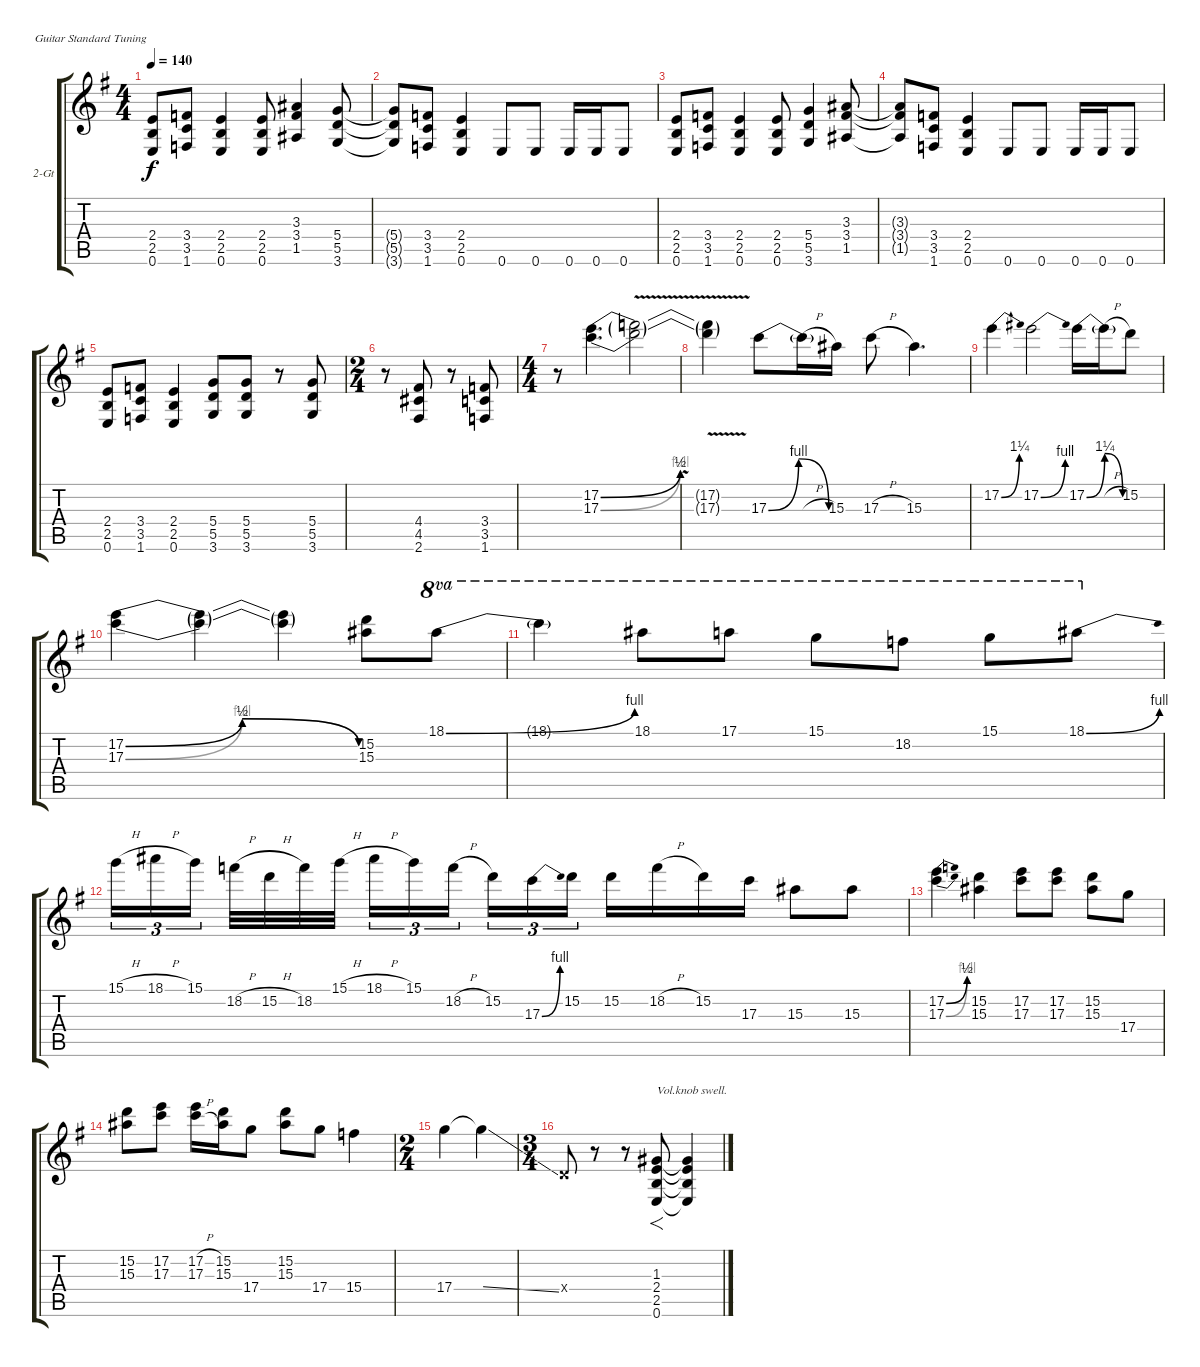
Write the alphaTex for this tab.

\bracketExtendMode groupsimilarinstruments
\firstSystemTrackNameOrientation horizontal
\otherSystemsTrackNameOrientation horizontal
\track ("2-Gt" "2-Gt") {instrument distortionguitar}
\staff {score tabs}
\tuning (E4 B3 G3 D3 A2 E2)
\ts (4 4)
\tempo 140
\clef g2
\scale
1.05549
\ks g
(2.4 2.5 0.6).8{dy f} (3.4 3.5 1.6).8 (2.4 2.5 0.6).4 (2.4 2.5 0.6).8 (3.3 3.4 1.5).4 (5.4 5.5 3.6).8 |
\scale
0.944515 (5.4{t} 3.6{t} 5.5{t}).8 (3.4 3.5 1.6).8 (2.4 2.5 0.6).4 0.6.8 0.6.8 0.6.16 0.6.16 0.6.8 |
\scale
1.05549 (2.4 2.5 0.6).8 (3.4 3.5 1.6).8 (2.4 2.5 0.6).4 (2.4 2.5 0.6).8 (5.4 5.5 3.6).4 (3.3 3.4 1.5).8 |
\scale
0.944515 (3.3{t} 3.4{t} 1.5{t}).8 (3.4 3.5 1.6).8 (2.4 2.5 0.6).4 0.6.8 0.6.8 0.6.16 0.6.16 0.6.8 |
\scale
1.05549 (2.4 2.5 0.6).8 (3.4 3.5 1.6).8 (2.4 2.5 0.6).4 (5.4 5.5 3.6).8 (5.4 5.5 3.6).8 r.8 (5.4 5.5 3.6).8 |
\ts (2 4)
\scale
0.944515 r.8 (2.6 4.5 4.4).8 r.8 (3.4 3.5 1.6).8 |
\ts (4 4)
\scale
1.08575 r.8 (17.2{be (bend 0 0 60 2)} 17.3{be (bend 0 0 60 4)}).4{d} (17.2{v t} 17.3{v t}).2 |
\scale
0.91425 (17.2{t} 17.3{t}).4 17.3{be (bendrelease 0 0 30 4 30 4 60 0)}.8 17.3{h t}.16 15.3.16 17.3{h}.8 15.3.4{d} |
\scale
1.05549 17.2{be (bend 0 0 60 5)}.4 17.2{be (bend 0 0 60 4)}.2 17.2{be (bendrelease 0 0 30 5 30 5 60 0)}.16 17.2{h t}.16 15.2.8 |
\scale
0.944515 (17.2{be (bendrelease 0 0 30 2 30 2 60 0)} 17.3{be (bendrelease 0 0 30 4 30 4 60 0)}).4 (17.2{t} 17.3{t}).4 (17.2{t} 17.3{t}).4 (15.2 15.3).8 18.1{be (bend 0 0 60 4)}.8{ot 8va} |
\scale
1.05549 18.1{t}.4{ot 8va} 18.1.8{ot 8va} 17.1.8{ot 8va} 15.1.8{ot 8va} 18.2.8{ot 8va} 15.1.8{ot 8va} 18.1{be (bend 0 0 60 4)}.8{ot 8va} |
\scale
0.944515 15.1{h}.16{tu (3 2)} 18.1{h}.16{tu (3 2)} 15.1.16{tu (3 2)} 18.2{h}.32 15.2{h}.32 18.2.32 15.1{h}.32 18.1{h}.16{tu (3 2)} 15.1.16{tu (3 2)} 18.2{h}.16{tu (3 2)} 15.2.16{tu (3 2)} 17.3{be (bend 0 0 60 4)}.16{tu (3 2)} 15.2.16{tu (3 2)} 15.2.16 18.2{h}.16 15.2.16 17.3.16 15.3.8 15.3.8 |
\scale
1.05549 (17.2{be (bend 0 0 60 2)} 17.3{be (bend 0 0 60 4)}).4 (15.2 15.3).4 (17.2 17.3).8 (17.2 17.3).8 (15.2 15.3).8 17.4.8 |
\scale
0.944515 (15.2 15.3).8 (17.2 17.3).8 (17.2{h} 17.3{h}).16 (15.2 15.3).16 17.4.8 (15.2 15.3).8 17.4.8 15.4.4 |
\ts (2 4)
\scale
1.08575 17.4.4 17.4{ss t}.4 |
\ts (3 4)
\scale
0.91425 0.4{x}.8 r.8 r.8 (1.3 2.4 2.5 0.6).8{f txt "Vol.knob swell."} (1.3{t} 2.4{t} 2.5{t} 0.6{t}).4
